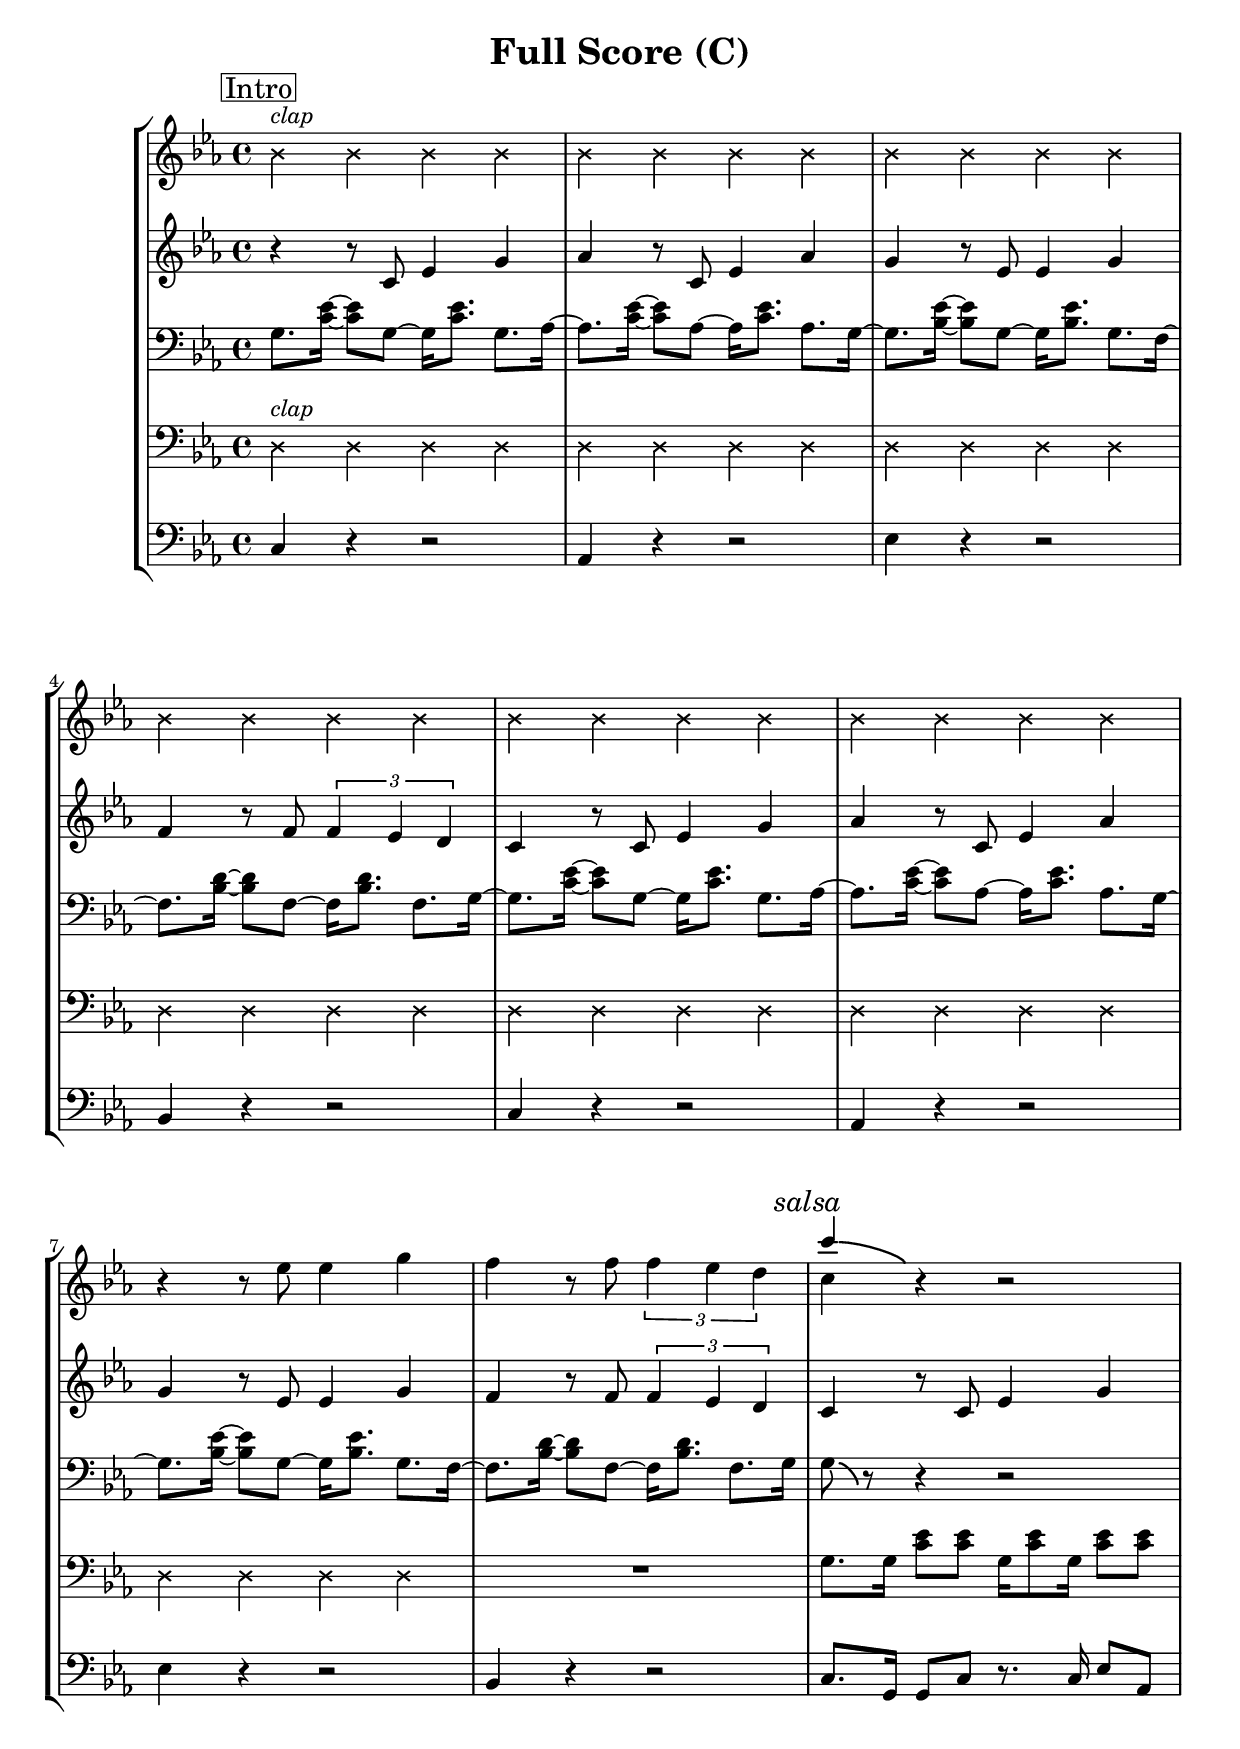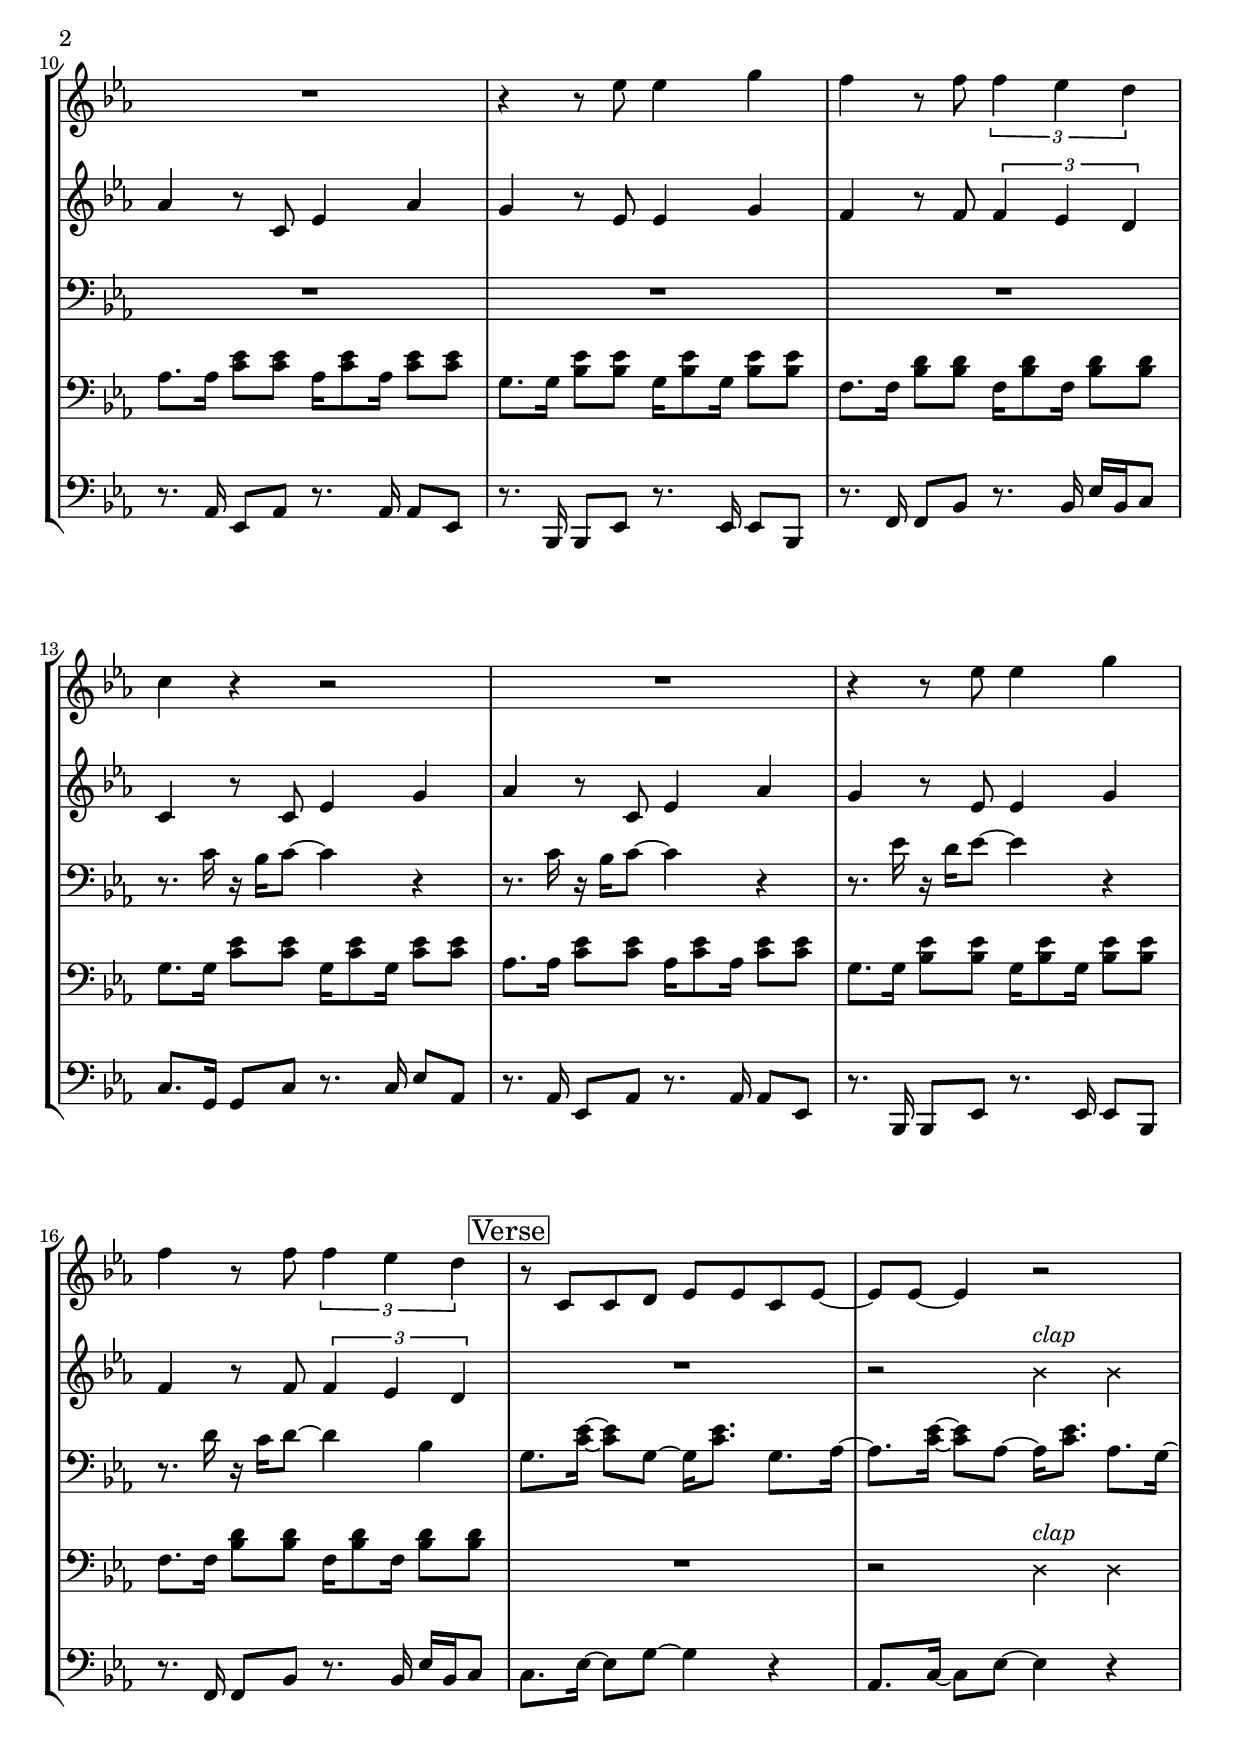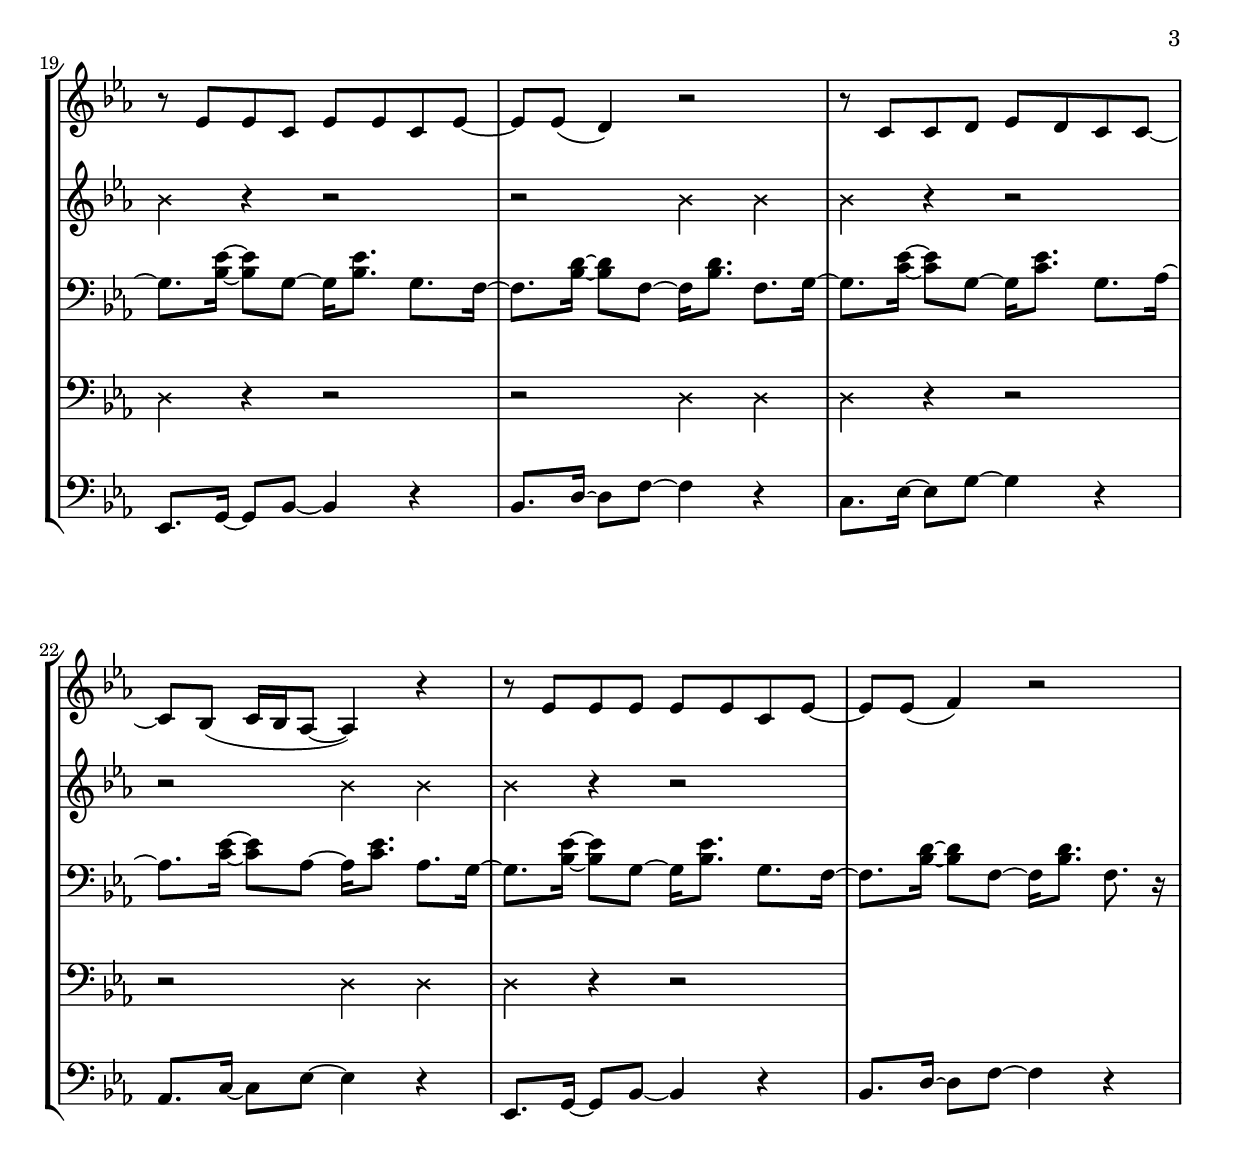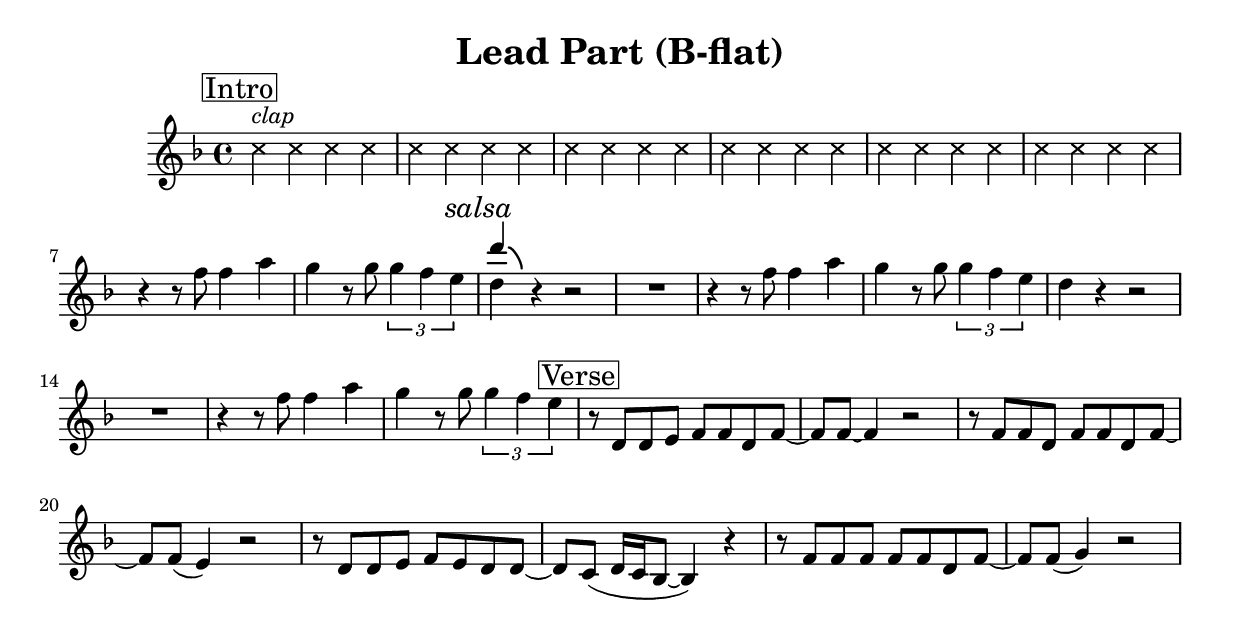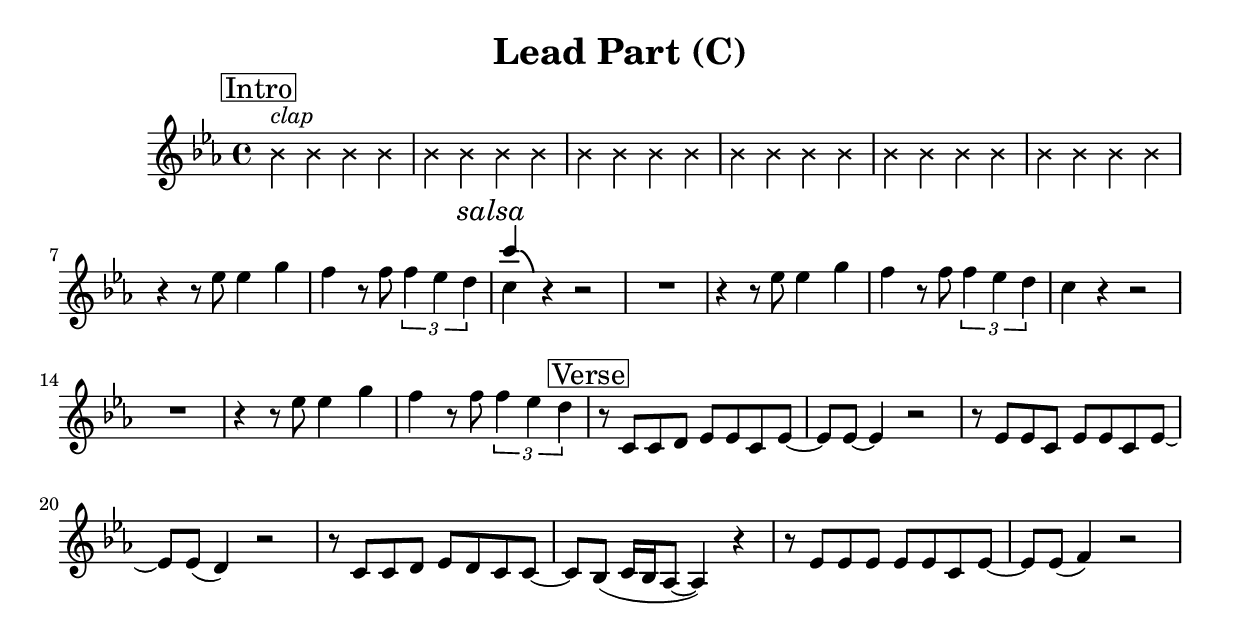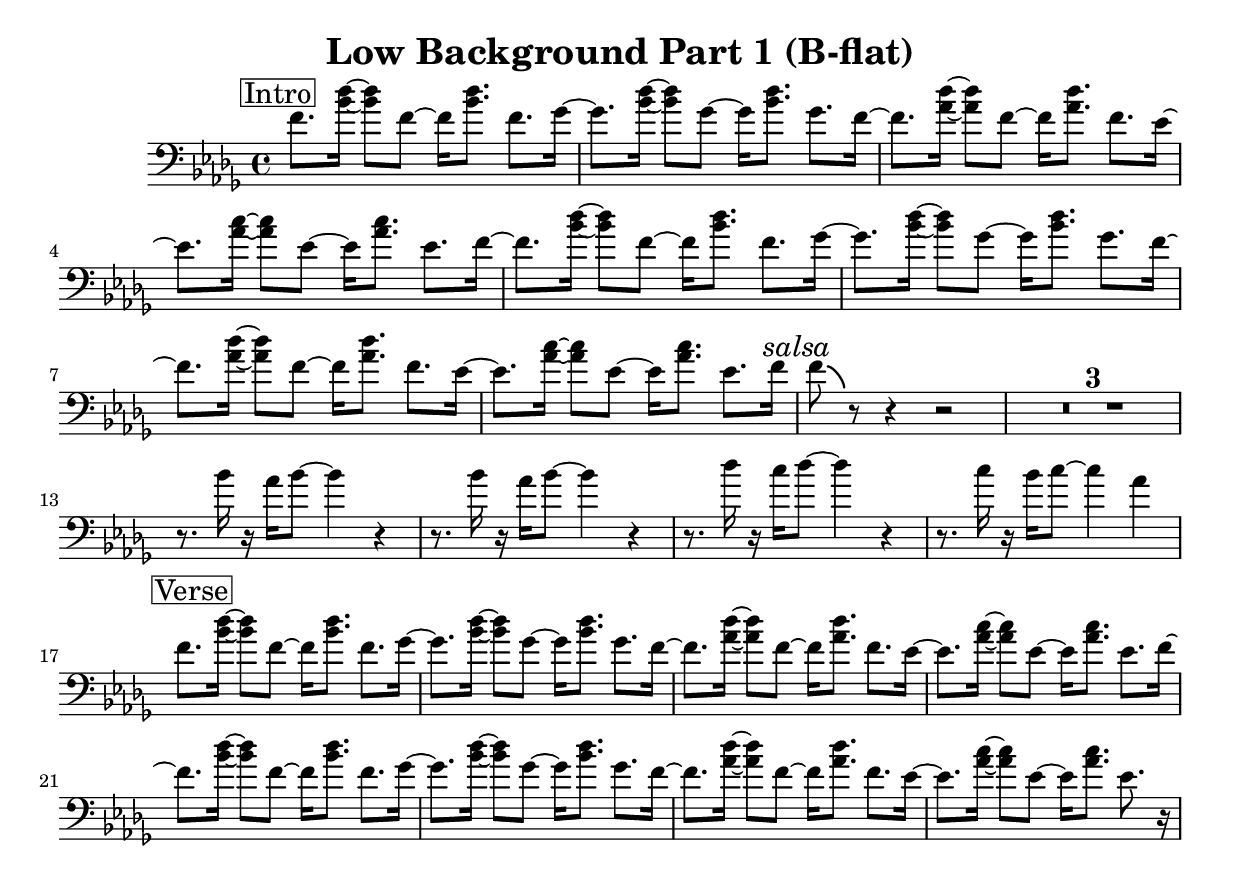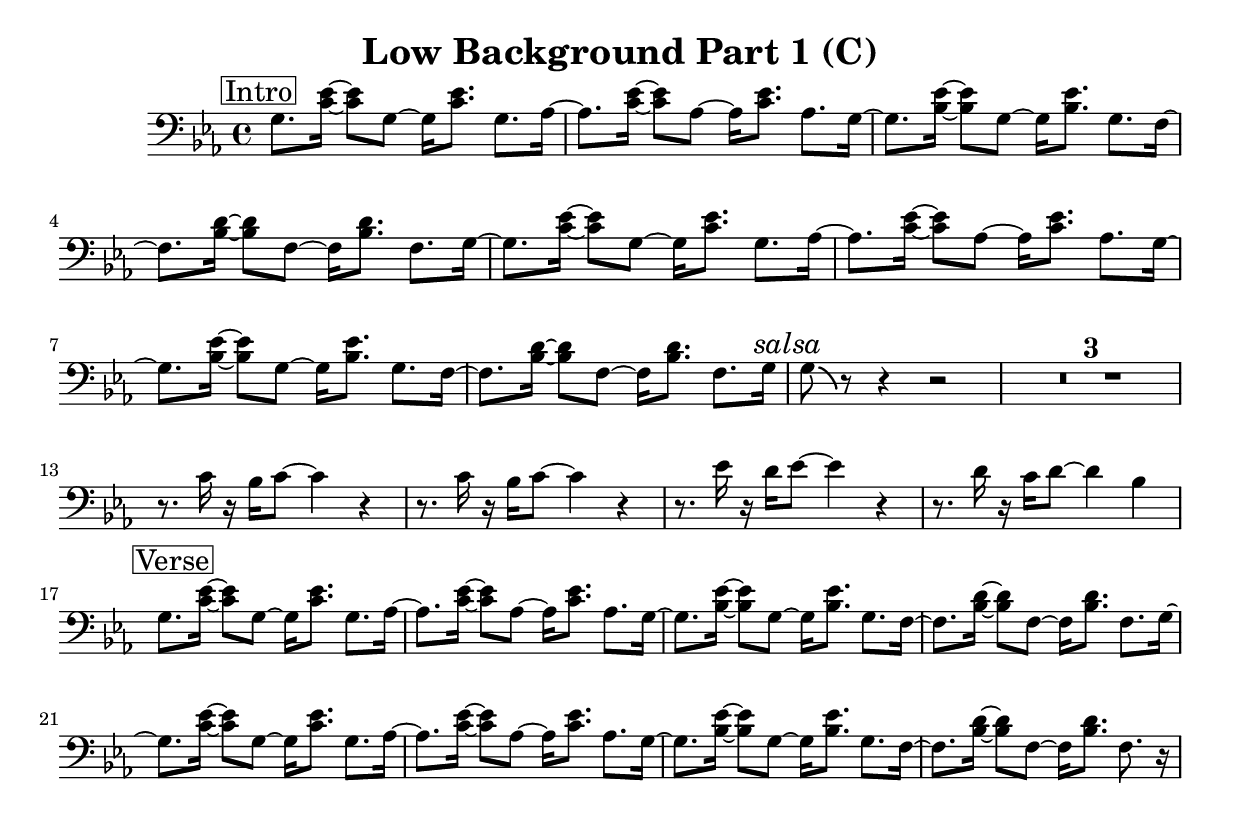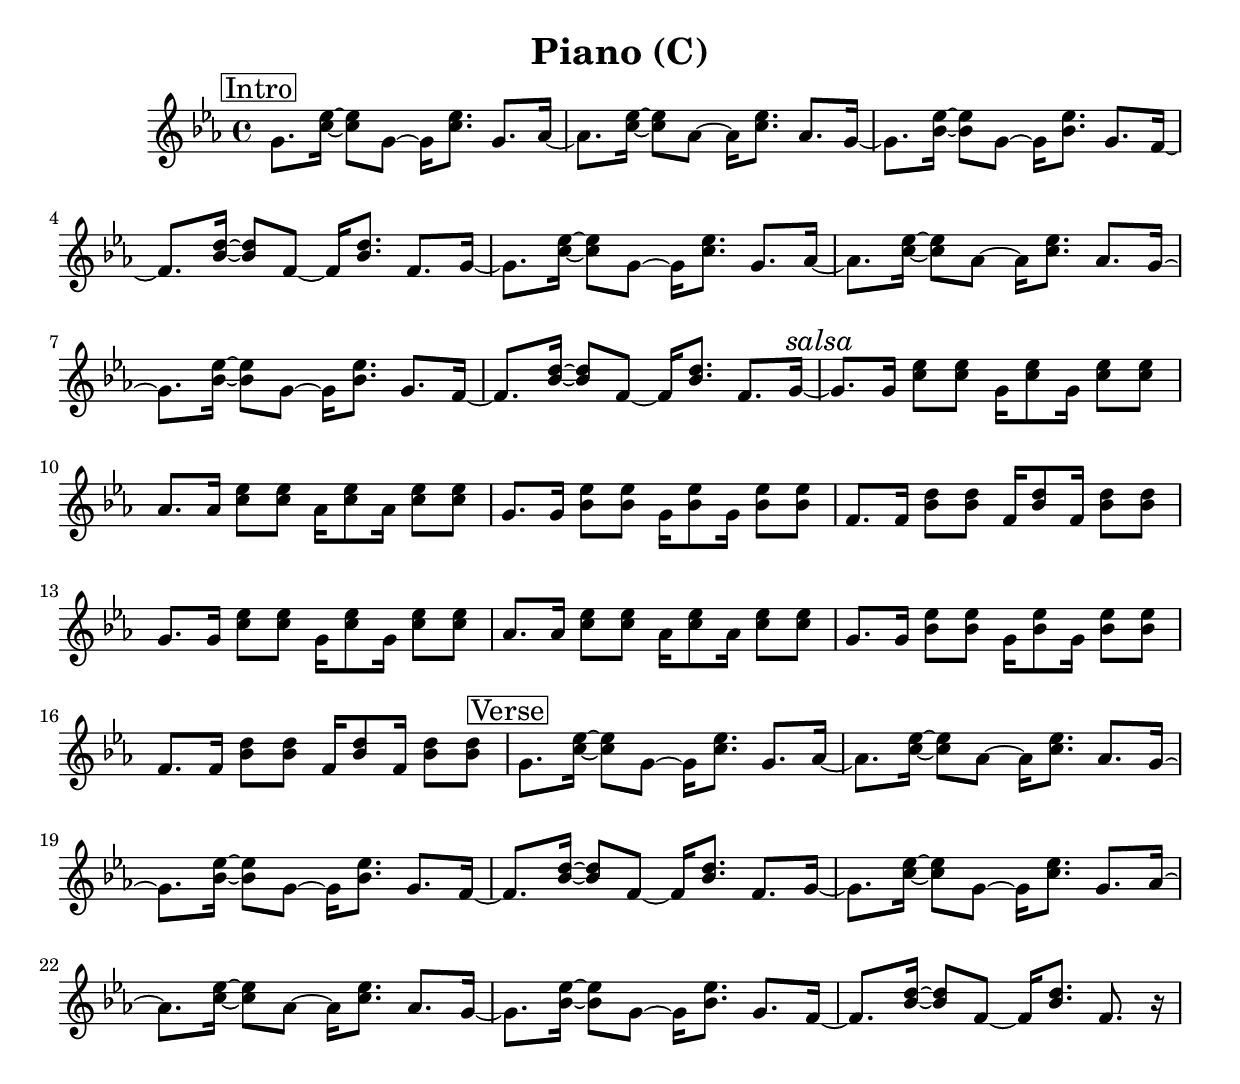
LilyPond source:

\version "2.24.4"

% NOTES about arrangement
%
% Intro:
% 
%   1. voice (part 2) + piano (part 3)
%   2. "
%   3. percussion, voice (part 2), piano (part 4)
%   4. " + trombone
%
% Verse:
%
%   1. piano, percussion, vocal
%   2. "
%   3. " + trombone
%   4. " + trumpet
%
% Chorus:
%
% ??


%%%%%%%%%%%%%%%%%
% modules
%

aClap = \relative c'' {
  \xNotesOn
  bes4
  \xNotesOff
}

theClap = \relative c'' {
  \xNotesOn

  \repeat unfold 4 { bes4 } |

  \xNotesOff
}

firstClap = \relative c'' {
  \xNotesOn

  bes4^\markup { \italic "clap" }

  \repeat unfold 3 { bes4 } |

  \xNotesOff
}

verseClaps = \relative c'' {
  \xNotesOn
    R1
    r2 bes4^\markup { \italic "clap" } bes4 |
    bes4 r4 r2 |

    \repeat unfold 2 {
      r2 bes4 bes4 |
      bes4 r4 r2 |
    }

  \xNotesOff
}

verse = \relative c' {
  % a veces llega la lluvia
  r8 c8 c d ees ees c ees~ | ees8 ees~ees4 r2 |

  % para limpiar las herida
  r8 ees ees c ees ees c ees~ | ees ees( d4) r2 |

  % a veces solo una gota
  r8 c c d ees d c c~ | c bes( c16 bes aes8~ aes4) r4 |

  % puede vencer la sequia
  r8 ees' ees ees ees ees c ees~ | ees ees( f4) r2 |
}

vivirMiVida = \relative c' {
  % one beat missing to allow for landing the melody on 1
    r8 ees8 ees4 g4 |
  f4 r8 f8 \tuplet 3/2 { f4 ees d } |
}

% Define common musical phrases for reuse
voyAReir = \relative c' {
  % one beat missing to allow for landing the melody on 1
    r8 c ees4 g |
  aes4 r8 c, ees4 aes |
  g4 \vivirMiVida
}

versePiano = \relative c' {
  g8. <c ees>16~<c ees>8 g8~g16 <c ees>8. g8. aes16~ |
  aes8. <c ees>16~<c ees>8 aes8~aes16 <c ees>8. aes8. g16~ |
  g8. <bes ees>16~<bes ees>8 g8~g16 <bes ees>8. g8. f16~ |
  f8. <bes d>16~<bes d>8 f8~f16 <bes d>8. f8.  % last 16th left out
}

chorusPiano = \relative c' {
  g8. g16 <c ees>8 <c ees> g16 <c ees>8 g16 <c ees>8 <c ees> |
  aes8. aes16 <c ees>8 <c ees> aes16 <c ees>8 aes16 <c ees>8 <c ees> |
  g8. g16 <bes ees>8 <bes ees> g16 <bes ees>8 g16 <bes ees>8 <bes ees> |
  f8. f16 <bes d>8 <bes d> f16 <bes d>8 f16 <bes d>8 <bes d> |
}

trombone = \relative c' {
  \repeat unfold 2 { r8. c16 r bes c8~ c4 r4 | } 
  r8. ees16 r d ees8~ ees4 r4 | 
  r8. d16 r c d8~d4 bes |
}

bassIntro = \relative c {
  c4 r r2 | aes4 r r2 | ees'4 r r2 | bes4 r4 r2 |
}

bassVerse = \relative c {
  c8. ees16~ees8 g8~g4 r4 |
  aes,8. c16~c8 ees8~ees4 r4 |
  ees,8. g16~g8 bes8~bes4 r4 |
  bes8. d16~d8 f8~f4 r4 |
}

bassChorus = \relative c {
  c8. g16 g8 c8 r8. c16 ees8 aes, |
  r8. aes16 ees8 aes r8. aes16 aes8 ees |
  r8. bes16 bes8 ees r8. ees16 ees8 bes |
  r8. f'16 f8 bes r8. bes16 ees bes c8 |
}


%%%%%%%%%%%%%%%%
% parts
%

% Define each part

% trumpets
partOne = \relative c' {
  \key c \minor

  \mark \markup \box "Intro"

  \firstClap
  \repeat unfold 5 { \theClap }

  \transpose c c' {
    r4 \vivirMiVida

    \mark \markup \italic salsa
    % TODO: High c with fall
    <<
      { c''4\bendAfter -4 } \\ 
      { c'4 }
    >>
    r4 r2  |

    R1 |
    r4 \vivirMiVida |
    c'4 r4 r2 |
    
    R1 |
    r4 \vivirMiVida |
  }

  \mark \markup \box "Verse"

  \verse

}

partTwo = \relative c' {
  \key c \minor

  \mark \markup \box "Intro"

  r4 \voyAReir
  c4 \voyAReir

  \mark \markup \italic salsa

  c4 \voyAReir
  c4 \voyAReir

  \mark \markup \box "Verse"

  \verseClaps
}

pianoPart = \relative c' {
  \key c \minor

  \mark \markup \box "Intro"

  \versePiano g16~ |
  \versePiano g16~ |

  \mark \markup \italic salsa

  \chorusPiano
  \chorusPiano

  \mark \markup \box "Verse"

  \versePiano g16~ |
  \versePiano r16 |
}

partThree = \relative c' {
  \clef bass
  \key c \minor

  \mark \markup \box "Intro"

  \versePiano g16~ |
  \versePiano g16 |

  \mark \markup \italic salsa

  g8 \bendAfter -4 r8 r4 r2 | R1*3

  \trombone

  \mark \markup \box "Verse"

  \versePiano g16~ |
  \versePiano r16 |
}

partFour = \relative c {
  \clef bass
  \key c \minor

  \mark \markup \box "Intro"

  % Move the center-line clap for treble clef to center-line for bass clef
  \transpose bes d, {
    \firstClap
    \repeat unfold 6 { \theClap }
    R1
  }

  \mark \markup \italic salsa
  \chorusPiano
  \chorusPiano

  \mark \markup \box "Verse"

  % Move the center-line clap for treble clef to center-line for bass clef
  \transpose bes d, {
    \verseClaps
  }
}

bassPart = \relative c {
  \clef bass
  \key c \minor

  \mark \markup \box "Intro"

  \bassIntro
  \bassIntro

  \mark \markup \italic salsa

  \bassChorus
  \bassChorus

  \mark \markup \box "Verse"

  \bassVerse
  \bassVerse
}


pianoPartC = \new Staff \transpose c c' \pianoPart

% Individual parts for printing
leadPartC = \new Staff \partOne
leadPartBb = \new Staff \transpose bes c' \partOne
leadPartEb = \new Staff \transpose c ees \partOne

middlePartC = \new Staff \partTwo
middlePartBb = \new Staff \transpose c bes \partTwo
middlePartEb = \new Staff \transpose c ees \partTwo

lowPartC = \new Staff \partThree
lowPartBb = \new Staff \transpose c bes \partThree
lowPartEb = \new Staff \transpose c ees \partThree

otherLowPartC = \new Staff \partFour
otherLowPartBb = \new Staff \transpose c bes \partFour
otherlowPartEb = \new Staff \transpose c ees \partFour

bassC = \new Staff \bassPart
bassBb = \new Staff \transpose c bes \bassPart
bassEb = \new Staff \transpose c ees \bassPart

% Full Score in C
\book {
  \bookOutputName "full_score_C"
  \header { title = "Full Score (C)" }
  \score {
    <<
      \new StaffGroup <<
        \leadPartC
        \middlePartC
        \lowPartC
        \otherLowPartC
        \bassC
      >>
    >>
    \layout {}
  }
}

\book { \bookOutputName "piano" \header { title = "Piano (C)" } \score { \compressMMRests { \pianoPartC } \layout {} } }

% Individual part books with filenames
\book { \bookOutputName "lead_C" \header { title = "Lead Part (C)" } \score { \compressMMRests { \leadPartC } \layout {} } }
\book { \bookOutputName "lead_Bb" \header { title = "Lead Part (B-flat)" } \score { \compressMMRests { \leadPartBb } \layout {} } }

%\book { \bookOutputName "lead_Bb" \header { title = "Lead Part (B-flat)" } \score { \compressMMRests { \leadPartBb } \layout {} } }
%\book { \bookOutputName "lead_Eb" \header { title = "Lead Part (E-flat)" } \score { \leadPartEb \layout {} } }
%
%\book { \bookOutputName "middle_C" \header { title = "Middle Part (C)" } \score { \middlePartC \layout {} } }
%\book { \bookOutputName "middle_Bb" \header { title = "Middle Part (B-flat)" } \score { \middlePartBb \layout {} } }
%\book { \bookOutputName "middle_Eb" \header { title = "Middle Part (E-flat)" } \score { \middlePartEb \layout {} } }

\book {
  \bookOutputName "low1_C"
  \header { title = "Low Background Part 1 (C)" }
  \score { \compressMMRests { \lowPartC } \layout {} }
}

\book {
  \bookOutputName "low1_Bb"
  \header { title = "Low Background Part 1 (B-flat)" }
  \score { \compressMMRests { \lowPartBb } \layout {} }
}

%\book { \bookOutputName "low1_Eb" \header { title = "Low Background Part 1 (E-flat)" } \score { \lowPartEb \layout {} } }
%
%\book { \bookOutputName "low2_C" \header { title = "Low Background Part 2 (C)" } \score { \lowPart2C \layout {} } }
%
%\book { \bookOutputName "low2_Bb" \header { title = "Low Background Part 2 (B-flat)" } \score { \lowPart2Bb \layout {} } }
%
%\book {
%  \bookOutputName "low2_Eb"
%  \header {
%    title = "Low Background Part 2 (E-flat)"
%  }
%  \score { \lowPart2Eb \layout {} }
%}
%
%\book { \bookOutputName "bass_C" \header { title = "Bass Part (C)" } \score { \bassC \layout {} } }
%\book { \bookOutputName "bass_Bb" \header { title = "Bass Part (B-flat)" } \score { \bassBb \layout {} } }
%\book { \bookOutputName "bass_Eb" \header { title = "Bass Part (E-flat)" } \score { \bassEb \layout {} } }
